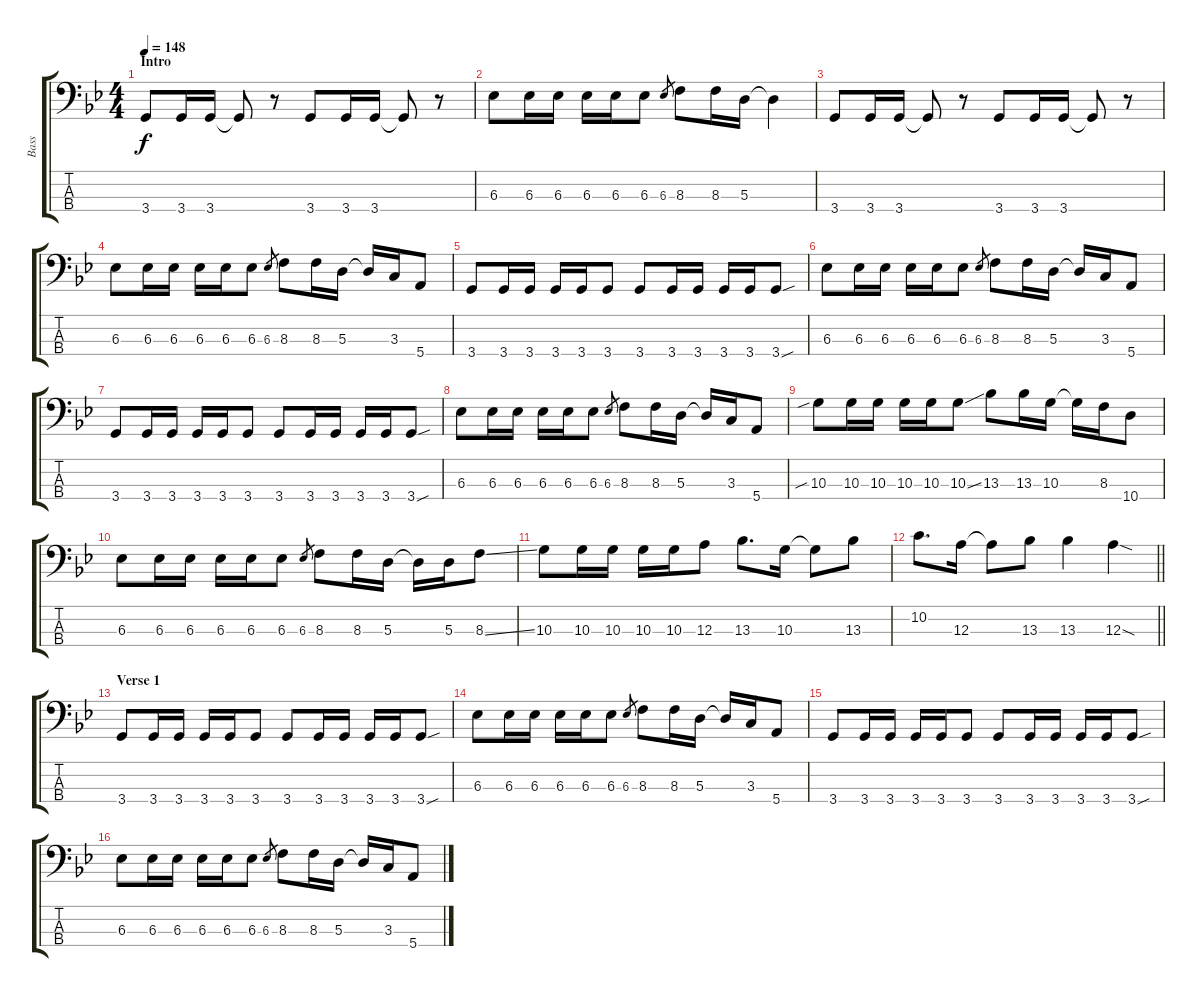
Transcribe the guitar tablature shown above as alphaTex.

\track ("Bass" "Bass") {instrument electricbasspick}
\staff {score tabs}
\tuning (G2 D2 A1 E1) {hide}
\ts (4 4)
\section ("" "Intro")
\tempo 148
\clef f4
\ks gminor
3.4.8{dy f instrument electricbasspick} 3.4.16 3.4.16 3.4{t}.8 r.8 3.4.8 3.4.16 3.4.16 3.4{t}.8 r.8 |
6.3.8 6.3.16 6.3.16 6.3.16 6.3.16 6.3.8 6.3.8{gr} 8.3.8 8.3.16 5.3.16 5.3{t}.4 |
3.4.8 3.4.16 3.4.16 3.4{t}.8 r.8 3.4.8 3.4.16 3.4.16 3.4{t}.8 r.8 |
6.3.8 6.3.16 6.3.16 6.3.16 6.3.16 6.3.8 6.3.8{gr} 8.3.8 8.3.16 5.3.16 5.3{t}.16 3.3.16 5.4.8 |
3.4.8 3.4.16 3.4.16 3.4.16 3.4.16 3.4.8 3.4.8 3.4.16 3.4.16 3.4.16 3.4.16 3.4{sou}.8 |
6.3.8 6.3.16 6.3.16 6.3.16 6.3.16 6.3.8 6.3.8{gr} 8.3.8 8.3.16 5.3.16 5.3{t}.16 3.3.16 5.4.8 |
3.4.8 3.4.16 3.4.16 3.4.16 3.4.16 3.4.8 3.4.8 3.4.16 3.4.16 3.4.16 3.4.16 3.4{sou}.8 |
6.3.8 6.3.16 6.3.16 6.3.16 6.3.16 6.3.8 6.3.8{gr} 8.3.8 8.3.16 5.3.16 5.3{t}.16 3.3.16 5.4.8 |
10.3{sib}.8 10.3.16 10.3.16 10.3.16 10.3.16 10.3{ss}.8 13.3.8 13.3.16 10.3.16 10.3{t}.16 8.3.16 10.4.8 |
6.3.8 6.3.16 6.3.16 6.3.16 6.3.16 6.3.8 6.3.8{gr} 8.3.8 8.3.16 5.3.16 5.3{t}.16 5.3.16 8.3{ss}.8 |
10.3.8 10.3.16 10.3.16 10.3.16 10.3.16 12.3.8 13.3.8{d} 10.3.16 10.3{t}.8 13.3.8 |
\barLineRight lightlight
10.2.8{d} 12.3.16 12.3{t}.8 13.3.8 13.3.4 12.3{sod}.4 |
\section ("" "Verse 1")
3.4.8 3.4.16 3.4.16 3.4.16 3.4.16 3.4.8 3.4.8 3.4.16 3.4.16 3.4.16 3.4.16 3.4{sou}.8 |
6.3.8 6.3.16 6.3.16 6.3.16 6.3.16 6.3.8 6.3.8{gr} 8.3.8 8.3.16 5.3.16 5.3{t}.16 3.3.16 5.4.8 |
3.4.8 3.4.16 3.4.16 3.4.16 3.4.16 3.4.8 3.4.8 3.4.16 3.4.16 3.4.16 3.4.16 3.4{sou}.8 |
6.3.8 6.3.16 6.3.16 6.3.16 6.3.16 6.3.8 6.3.8{gr} 8.3.8 8.3.16 5.3.16 5.3{t}.16 3.3.16 5.4.8
